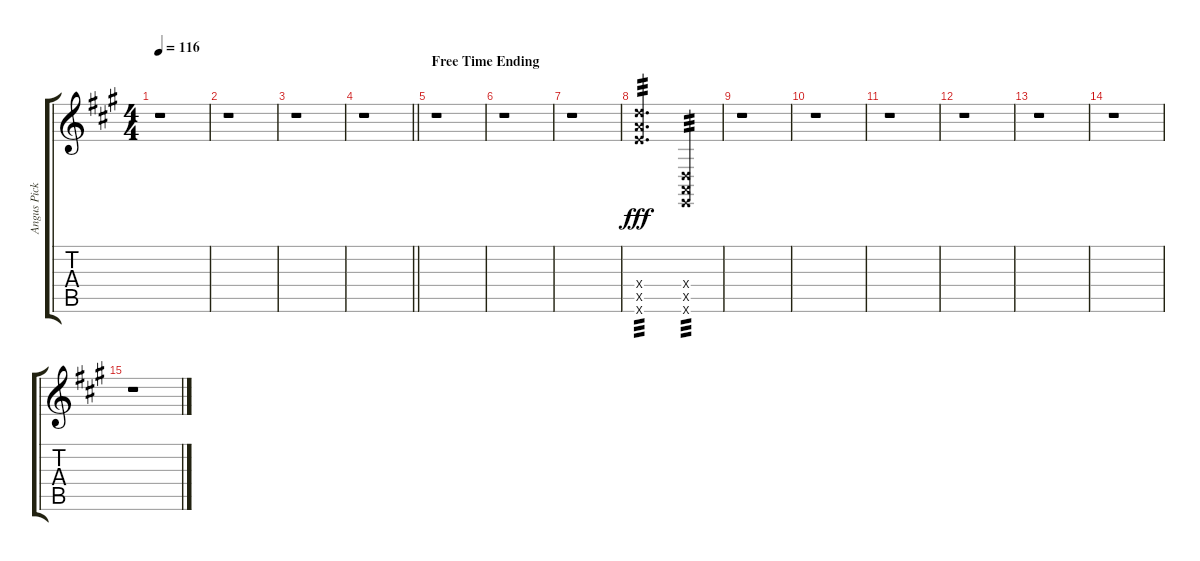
\track ("Angus Pick slide" "Angus Pick") {instrument guitarfretnoise}
\staff {score tabs}
\tuning (E4 B3 G3 D3 A2 E2) {hide}
\ts (4 4)
\tempo 116
\clef g2
\ks a
r.1{dy fff} |
r.1 |
r.1 |
\barLineRight lightlight
r.1 |
\section ("" "Free Time Ending")
r.1 |
r.1 |
r.1 |
(24.4{x} 24.5{x} 24.6{x}).2{d tp 3} (0.4{x} 0.5{x} 0.6{x}).4{tp 3} |
r.1 |
r.1 |
r.1 |
r.1 |
r.1 |
r.1 |
r.1
